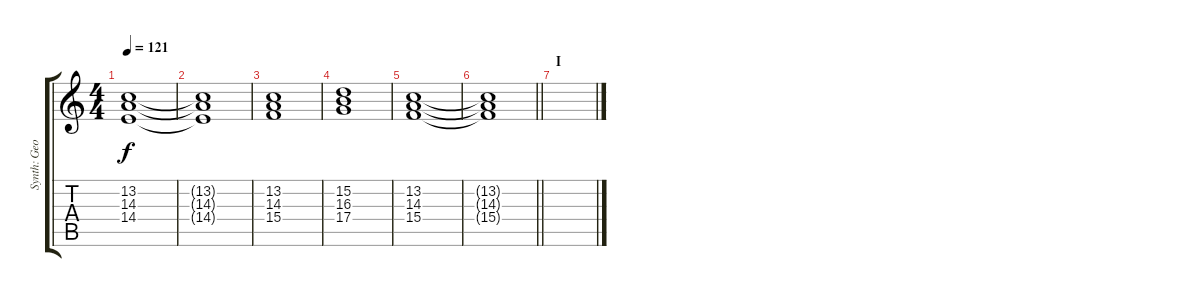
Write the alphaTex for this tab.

\track ("Synth: Geoff" "Synth: Geo") {instrument synthstrings1}
\staff {score tabs}
\tuning (E4 B3 G3 D3 A2 E2) {hide}
\ts (4 4)
\tempo 121
\clef g2
\ks c
(13.2 14.3 14.4).1{dy f} |
(13.2{t} 14.3{t} 14.4{t}).1 |
(13.2 14.3 15.4).1 |
(15.2 16.3 17.4).1 |
(13.2 14.3 15.4).1 |
\barLineRight lightlight
(13.2{t} 14.3{t} 15.4{t}).1 |
\section ("" "I")
